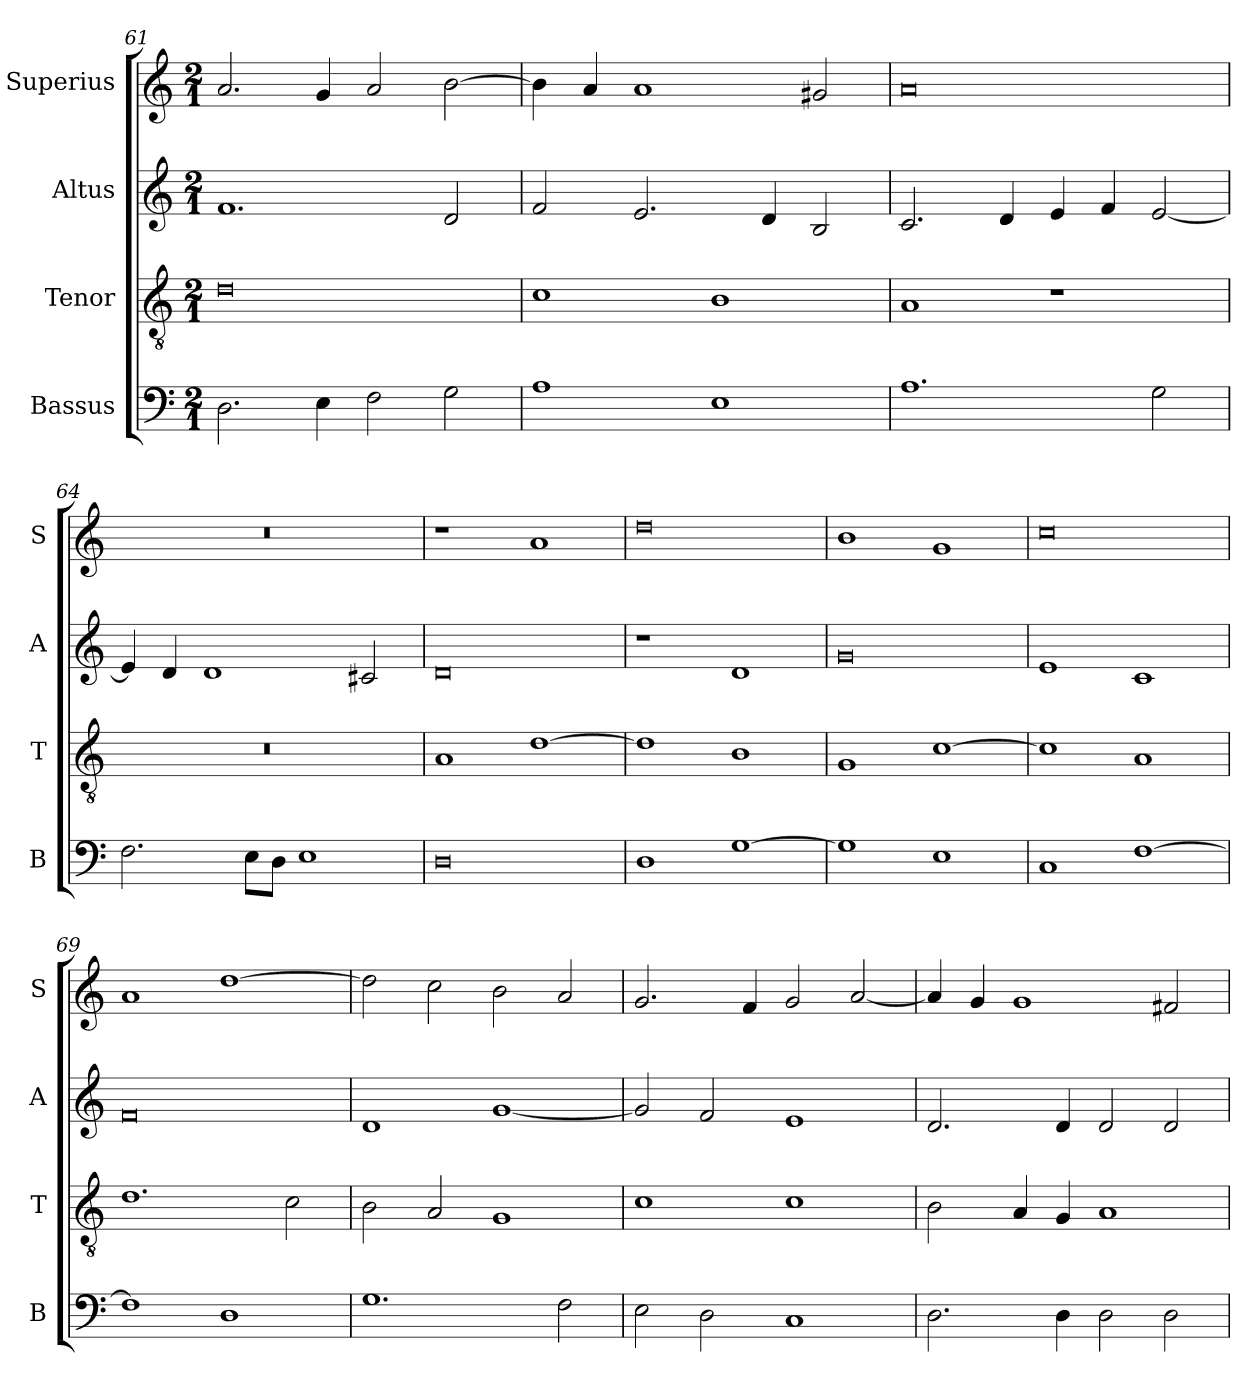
**kern	**kern	**kern	**kern
*part4	*part3	*part2	*part1
*staff4	*staff3	*staff2	*staff1
*I"Bassus	*I"Tenor	*I"Altus	*I"Superius
*I'B	*I'T	*I'A	*I'S
*clefF4	*clefGv2	*clefG2	*clefG2
*k[]	*k[]	*k[]	*k[]
*C:	*C:	*C:	*C:
*M2/1	*M2/1	*M2/1	*M2/1
=61	=61	=61	=61
2.D	0d	1.f	2.a
4E	.	.	4g
2F	.	.	2a
2G	.	2d	[2b
=62	=62	=62	=62
1A	1c	2f	4b]
.	.	.	4a
.	.	2.e	1a
1E	1B	.	.
.	.	4d	.
.	.	2B	2g#X
=63	=63	=63	=63
1.A	1A	2.c	0a
.	.	4d	.
.	1r	4e	.
.	.	4f	.
2G	.	[2e	.
=64	=64	=64	=64
2.F	0r	4e]	0r
.	.	4d	.
.	.	1d	.
8EL	.	.	.
8DJ	.	.	.
1E	.	.	.
.	.	2c#X	.
=65	=65	=65	=65
0D	1A	0d	1r
.	[1d	.	1a
=66	=66	=66	=66
1D	1d]	1r	0dd
[1G	1B	1d	.
=67	=67	=67	=67
1G]	1G	0g	1b
1E	[1c	.	1g
=68	=68	=68	=68
1C	1c]	1e	0cc
[1F	1A	1c	.
=69	=69	=69	=69
1F]	1.d	0f	1a
1D	.	.	[1dd
.	2c	.	.
=70	=70	=70	=70
1.G	2B	1d	2dd]
.	2A	.	2cc
.	1G	[1g	2b
2F	.	.	2a
=71	=71	=71	=71
2E	1c	2g]	2.g
2D	.	2f	.
.	.	.	4f
1C	1c	1e	2g
.	.	.	[2a
=72	=72	=72	=72
2.D	2B	2.d	4a]
.	.	.	4g
.	4A	.	1g
4D	4G	4d	.
2D	1A	2d	.
2D	.	2d	2f#X
=	=	=	=
*-	*-	*-	*-
